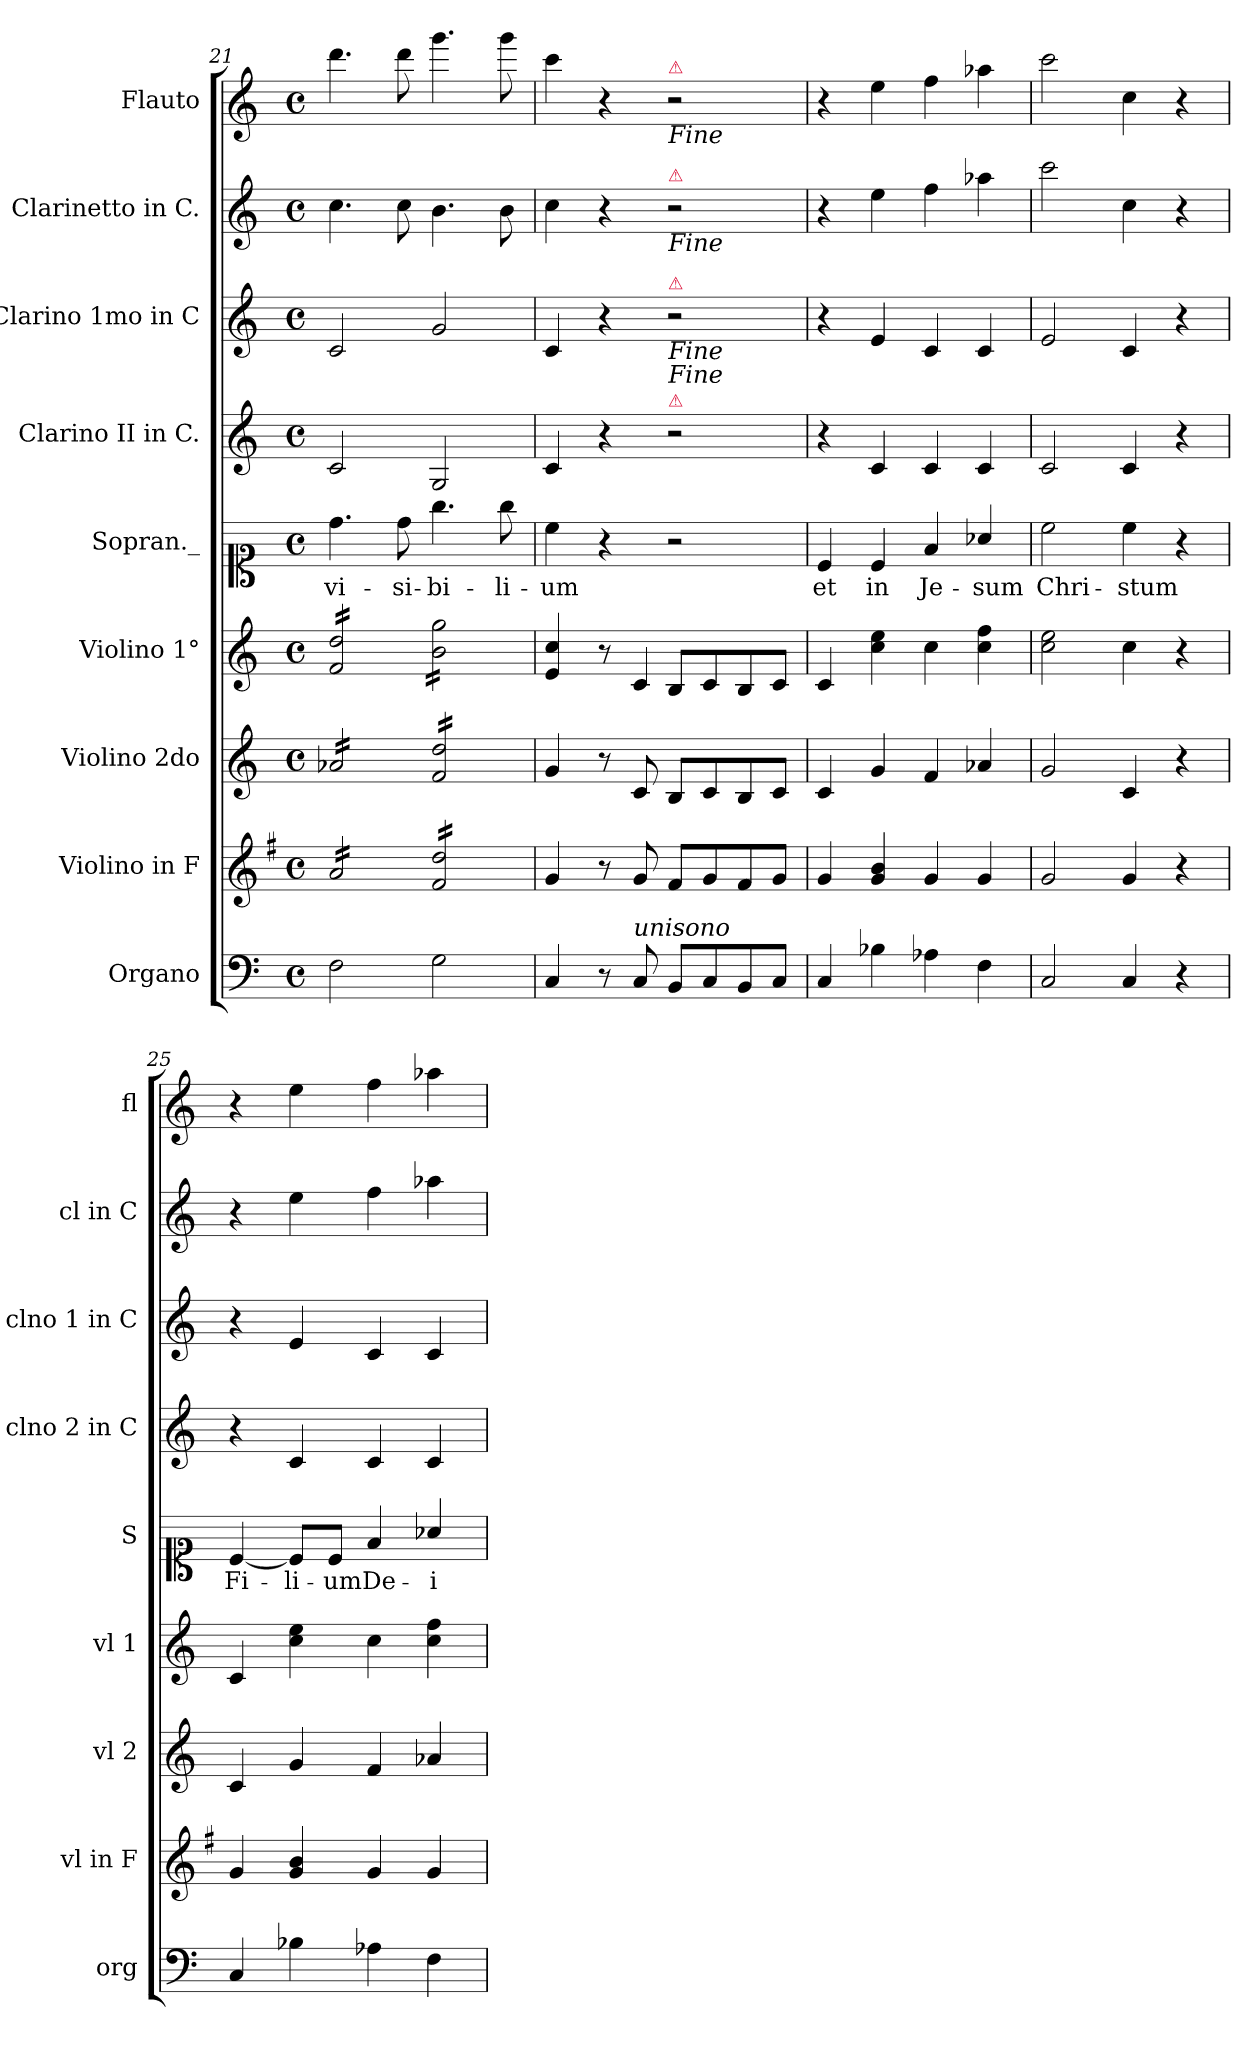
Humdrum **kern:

**kern	**kern	**kern	**kern	**kern	**text	**kern	**kern	**kern	**kern
*part9	*part8	*part7	*part6	*part5	*part5	*part4	*part3	*part2	*part1
*staff9	*staff8	*staff7	*staff6	*staff5	*staff5	*staff4	*staff3	*staff2	*staff1
*I"Organo	*I"Violino in F	*I"Violino 2do	*I"Violino 1°	*I"Sopran._	*	*I"Clarino II in C.	*I"Clarino 1mo in C	*I"Clarinetto in C.	*I"Flauto
*I'org	*I'vl in F	*I'vl 2	*I'vl 1	*I'S	*	*I'clno 2 in C	*I'clno 1 in C	*I'cl in C	*I'fl
*clefF4	*clefG2	*clefG2	*clefG2	*clefC1	*	*clefG2	*clefG2	*clefG2	*clefG2
*	*ITrd-3c-5	*	*	*	*	*	*	*	*
*k[]	*k[]	*k[]	*k[]	*k[]	*	*k[]	*k[]	*k[]	*k[]
*C:	*C:	*C:	*C:	*C:	*	*C:	*C:	*C:	*C:
*M4/4	*M4/4	*M4/4	*M4/4	*M4/4	*	*M4/4	*M4/4	*M4/4	*M4/4
*met(c)	*met(c)	*met(c)	*met(c)	*met(c)	*	*met(c)	*met(c)	*met(c)	*met(c)
=21	=21	=21	=21	=21	=21	=21	=21	=21	=21
*	*tremolo	*	*	*	*	*	*	*	*
*	*	*tremolo	*	*	*	*	*	*	*
*	*	*	*tremolo	*	*	*	*	*	*
2F\	16dd/LL	16a-X/LL	16f/ 16dd/LL	4.dd\	-vi-	2c/	2c/	4.cc\	4.ddd\
.	16dd/	16a-X/	16f/ 16dd/	.	.	.	.	.	.
.	16dd/	16a-X/	16f/ 16dd/	.	.	.	.	.	.
.	16dd/	16a-X/	16f/ 16dd/	.	.	.	.	.	.
.	16dd/	16a-X/	16f/ 16dd/	.	.	.	.	.	.
.	16dd/	16a-X/	16f/ 16dd/	.	.	.	.	.	.
.	16dd/	16a-X/	16f/ 16dd/	8dd\	-si-	.	.	8cc\	8ddd\
.	16dd/JJ	16a-X/JJ	16f/ 16dd/JJ	.	.	.	.	.	.
2G\	16b/ 16gg/LL	16f/ 16dd/LL	16b\ 16gg\LL	4.gg\	-bi-	2G/	2g/	4.b\	4.ggg\
.	16b/ 16gg/	16f/ 16dd/	16b\ 16gg\	.	.	.	.	.	.
.	16b/ 16gg/	16f/ 16dd/	16b\ 16gg\	.	.	.	.	.	.
.	16b/ 16gg/	16f/ 16dd/	16b\ 16gg\	.	.	.	.	.	.
.	16b/ 16gg/	16f/ 16dd/	16b\ 16gg\	.	.	.	.	.	.
.	16b/ 16gg/	16f/ 16dd/	16b\ 16gg\	.	.	.	.	.	.
.	16b/ 16gg/	16f/ 16dd/	16b\ 16gg\	8gg\	-li-	.	.	8b\	8ggg\
.	16b/ 16gg/JJ	16f/ 16dd/JJ	16b\ 16gg\JJ	.	.	.	.	.	.
*	*	*	*Xtremolo	*	*	*	*	*	*
*	*	*Xtremolo	*	*	*	*	*	*	*
*	*Xtremolo	*	*	*	*	*	*	*	*
=22	=22	=22	=22	=22	=22	=22	=22	=22	=22
4C/	4cc/	4g/	4e/ 4cc/	4cc\	-um	4c/	4c/	4cc\	4ccc\
8r	8r	8r	8r	4r	.	4r	4r	4r	4r
!LO:TX:a:i:t=unisono	!	!	!	!	!	!	!	!	!
!	!	!	!LO:N:vis=4	!	!	!	!	!	!
8C/	8cc/	8c/	8c/	.	.	.	.	.	.
!	!	!	!	!	!	!	!	!	!LO:TX:a:color=crimson:t=⚠
!	!	!	!	!	!	!	!	!	!LO:TX:b:i:t=Fine
!	!	!	!	!	!	!	!	!LO:TX:a:color=crimson:t=⚠	!
!	!	!	!	!	!	!	!	!LO:TX:b:i:t=Fine	!
!	!	!	!	!	!	!	!LO:TX:a:color=crimson:t=⚠	!	!
!	!	!	!	!	!	!	!LO:TX:b:i:t=Fine	!	!
!	!	!	!	!	!	!LO:TX:a:color=crimson:t=⚠	!	!	!
!	!	!	!	!	!	!LO:TX:a:i:t=Fine	!	!	!
8BB/L	8b/L	8B/L	8B/L	2r	.	2r	2r	2r	2r
8C/	8cc/	8c/	8c/	.	.	.	.	.	.
8BB/	8b/	8B/	8B/	.	.	.	.	.	.
8C/J	8cc/J	8c/J	8c/J	.	.	.	.	.	.
=23	=23	=23	=23	=23	=23	=23	=23	=23	=23
4C/	4cc/	4c/	4c/	4c/	et	4r	4r	4r	4r
4B-X\	4cc/ 4ee/	4g/	4cc\ 4ee\	4c/	in	4c/	4e/	4ee\	4ee\
4A-X\	4cc/	4f/	4cc\	4f/	Je-	4c/	4c/	4ff\	4ff\
4F\	4cc/	4a-X/	4cc\ 4ff\	4a-X/	-sum	4c/	4c/	4aa-X\	4aa-X\
=24	=24	=24	=24	=24	=24	=24	=24	=24	=24
2C/	2cc/	2g/	2cc\ 2ee\	2cc\	Chri-	2c/	2e/	2ccc\	2ccc\
4C/	4cc/	4c/	4cc\	4cc\	-stum	4c/	4c/	4cc\	4cc\
4r	4r	4r	4r	4r	.	4r	4r	4r	4r
=25	=25	=25	=25	=25	=25	=25	=25	=25	=25
4C/	4cc/	4c/	4c/	[4c/	Fi-	4r	4r	4r	4r
4B-X\	4cc/ 4ee/	4g/	4cc\ 4ee\	8c/L]	-li-	4c/	4e/	4ee\	4ee\
.	.	.	.	8c/J	-um	.	.	.	.
4A-X\	4cc/	4f/	4cc\	4f/	De-	4c/	4c/	4ff\	4ff\
4F\	4cc/	4a-X/	4cc\ 4ff\	4a-X/	-i	4c/	4c/	4aa-X\	4aa-X\
=	=	=	=	=	=	=	=	=	=
*-	*-	*-	*-	*-	*-	*-	*-	*-	*-
